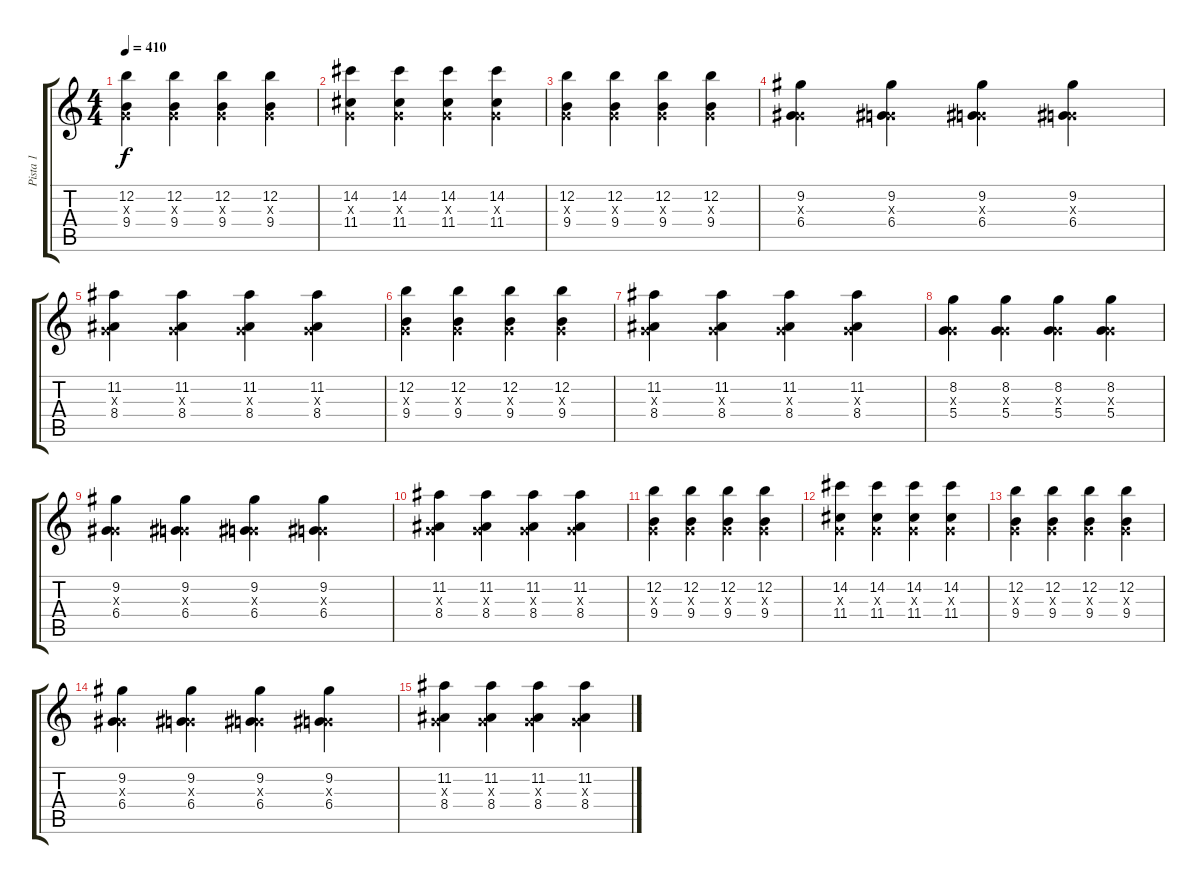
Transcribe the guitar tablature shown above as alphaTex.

\track ("Pista 1" "Pista 1") {instrument acousticguitarsteel}
\staff {score tabs}
\tuning (E4 B3 G3 D3 A2 D2) {hide}
\ts (4 4)
\tempo 410
\clef g2
\ks c
(12.2 0.3{x} 9.4).4{dy f} (12.2 0.3{x} 9.4).4 (12.2 0.3{x} 9.4).4 (12.2 0.3{x} 9.4).4 |
(14.2 0.3{x} 11.4).4 (14.2 0.3{x} 11.4).4 (14.2 0.3{x} 11.4).4 (14.2 0.3{x} 11.4).4 |
(12.2 0.3{x} 9.4).4 (12.2 0.3{x} 9.4).4 (12.2 0.3{x} 9.4).4 (12.2 0.3{x} 9.4).4 |
(9.2 0.3{x} 6.4).4 (9.2 0.3{x} 6.4).4 (9.2 0.3{x} 6.4).4 (9.2 0.3{x} 6.4).4 |
(11.2 0.3{x} 8.4).4 (11.2 0.3{x} 8.4).4 (11.2 0.3{x} 8.4).4 (11.2 0.3{x} 8.4).4 |
(12.2 0.3{x} 9.4).4 (12.2 0.3{x} 9.4).4 (12.2 0.3{x} 9.4).4 (12.2 0.3{x} 9.4).4 |
(11.2 0.3{x} 8.4).4 (11.2 0.3{x} 8.4).4 (11.2 0.3{x} 8.4).4 (11.2 0.3{x} 8.4).4 |
(8.2 0.3{x} 5.4).4 (8.2 0.3{x} 5.4).4 (8.2 0.3{x} 5.4).4 (8.2 0.3{x} 5.4).4 |
(9.2 0.3{x} 6.4).4 (9.2 0.3{x} 6.4).4 (9.2 0.3{x} 6.4).4 (9.2 0.3{x} 6.4).4 |
(11.2 0.3{x} 8.4).4 (11.2 0.3{x} 8.4).4 (11.2 0.3{x} 8.4).4 (11.2 0.3{x} 8.4).4 |
(12.2 0.3{x} 9.4).4 (12.2 0.3{x} 9.4).4 (12.2 0.3{x} 9.4).4 (12.2 0.3{x} 9.4).4 |
(14.2 0.3{x} 11.4).4 (14.2 0.3{x} 11.4).4 (14.2 0.3{x} 11.4).4 (14.2 0.3{x} 11.4).4 |
(12.2 0.3{x} 9.4).4 (12.2 0.3{x} 9.4).4 (12.2 0.3{x} 9.4).4 (12.2 0.3{x} 9.4).4 |
(9.2 0.3{x} 6.4).4 (9.2 0.3{x} 6.4).4 (9.2 0.3{x} 6.4).4 (9.2 0.3{x} 6.4).4 |
(11.2 0.3{x} 8.4).4 (11.2 0.3{x} 8.4).4 (11.2 0.3{x} 8.4).4 (11.2 0.3{x} 8.4).4
